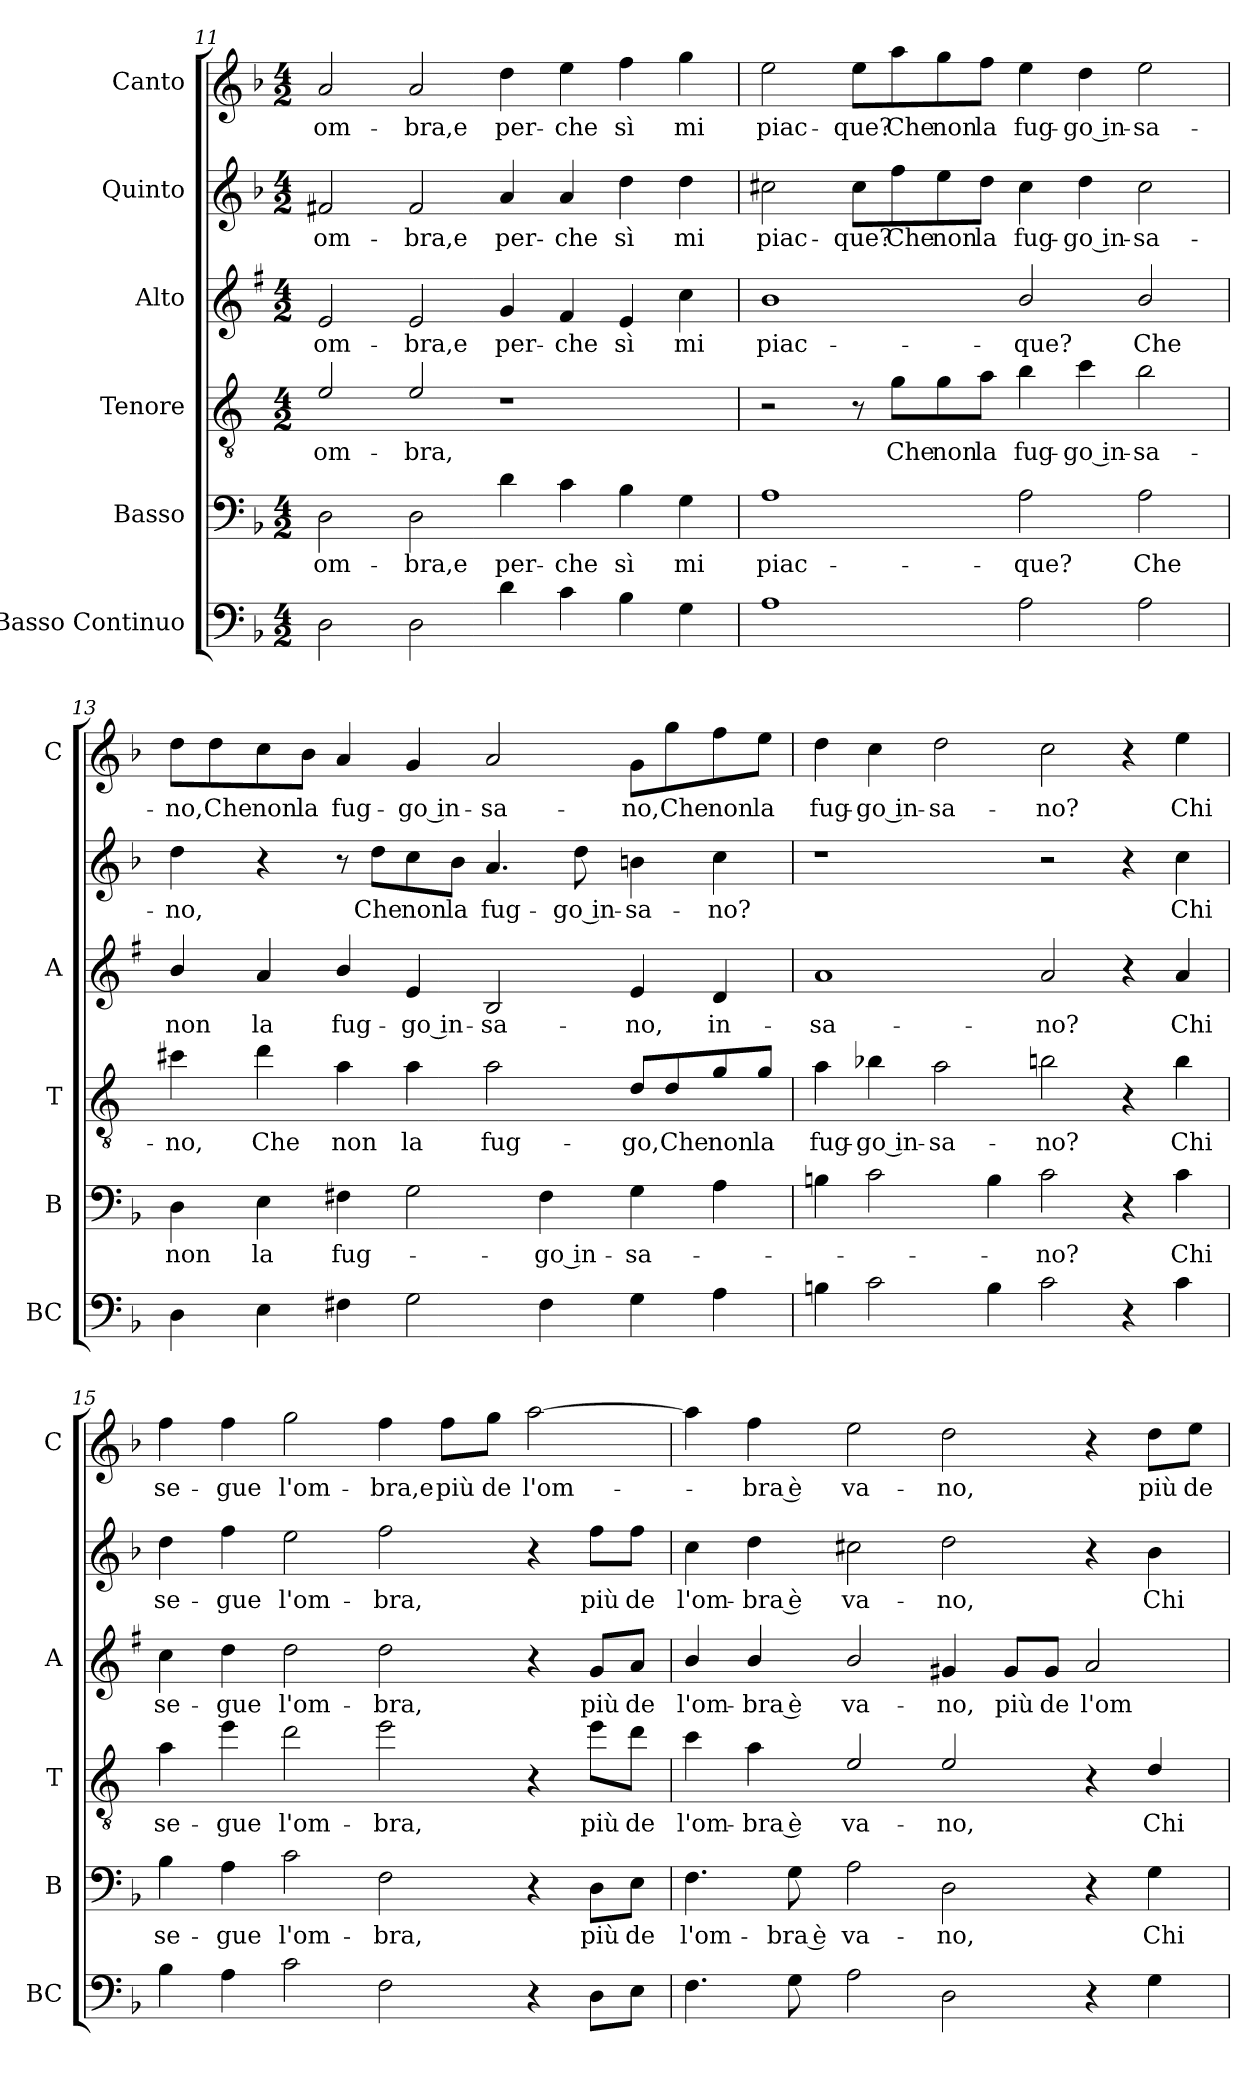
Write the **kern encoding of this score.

**kern	**kern	**text	**kern	**text	**kern	**text	**kern	**text	**kern	**text
*part6	*part5	*part5	*part4	*part4	*part3	*part3	*part2	*part2	*part1	*part1
*staff6	*staff5	*staff5	*staff4	*staff4	*staff3	*staff3	*staff2	*staff2	*staff1	*staff1
*I"Basso Continuo	*I"Basso	*	*I"Tenore	*	*I"Alto	*	*I"Quinto	*	*I"Canto	*
*I'BC	*I'B	*	*I'T	*	*I'A	*	*	*	*I'C	*
*clefF4	*clefF4	*	*clefGv2	*	*clefG2	*	*clefG2	*	*clefG2	*
*	*	*	*ITrd4c7	*	*ITrd1c2	*	*	*	*	*
*k[b-]	*k[b-]	*	*k[b-]	*	*k[b-]	*	*k[b-]	*	*k[b-]	*
*F:	*F:	*	*F:	*	*F:	*	*F:	*	*F:	*
*M4/2	*M4/2	*	*M4/2	*	*M4/2	*	*M4/2	*	*M4/2	*
=11	=11	=11	=11	=11	=11	=11	=11	=11	=11	=11
!	!	!LO:LY:b	!	!LO:LY:b	!	!LO:LY:b	!	!LO:LY:b	!	!LO:LY:b
2D\	2D\	om-	2A/	om-	2d/	om-	2f#X/	om-	2a/	om-
!	!	!LO:LY:b	!	!LO:LY:b	!	!LO:LY:b	!	!LO:LY:b	!	!LO:LY:b
2D\	2D\	-bra,e	2A/	-bra,	2d/	-bra,e	2f#/	-bra,e	2a/	-bra,e
!	!	!LO:LY:b	!	!	!	!LO:LY:b	!	!LO:LY:b	!	!LO:LY:b
4d\	4d\	per-	1r	.	4f/	per-	4a/	per-	4dd\	per-
!	!	!LO:LY:b	!	!	!	!LO:LY:b	!	!LO:LY:b	!	!LO:LY:b
4c\	4c\	-che	.	.	4e/	-che	4a/	-che	4ee\	-che
!	!	!LO:LY:b	!	!	!	!LO:LY:b	!	!LO:LY:b	!	!LO:LY:b
4B-\	4B-\	sì	.	.	4d/	sì	4dd\	sì	4ff\	sì
!	!	!LO:LY:b	!	!	!	!LO:LY:b	!	!LO:LY:b	!	!LO:LY:b
4G\	4G\	mi	.	.	4b-\	mi	4dd\	mi	4gg\	mi
=12	=12	=12	=12	=12	=12	=12	=12	=12	=12	=12
!	!	!LO:LY:b	!	!	!	!LO:LY:b	!	!LO:LY:b	!	!LO:LY:b
1A	1A	piac-	2r	.	1a	piac-	2cc#X\	piac-	2ee\	piac-
!	!	!	!	!	!	!	!	!LO:LY:b	!	!LO:LY:b
.	.	.	8r	.	.	.	8cc#\L	-que?	8ee\L	-que?
!	!	!	!	!LO:LY:b	!	!	!	!LO:LY:b	!	!LO:LY:b
.	.	.	8c\L	Che	.	.	8ff\	Che	8aa\	Che
!	!	!	!	!LO:LY:b	!	!	!	!LO:LY:b	!	!LO:LY:b
.	.	.	8c\	non	.	.	8ee\	non	8gg\	non
!	!	!	!	!LO:LY:b	!	!	!	!LO:LY:b	!	!LO:LY:b
.	.	.	8d\J	la	.	.	8dd\J	la	8ff\J	la
!	!	!LO:LY:b	!	!LO:LY:b	!	!LO:LY:b	!	!LO:LY:b	!	!LO:LY:b
2A\	2A\	-que?	4e\	fug-	2a/	-que?	4cc#\	fug-	4ee\	fug-
!	!	!	!	!LO:LY:b	!	!	!	!LO:LY:b	!	!LO:LY:b
.	.	.	4f\	-go in-	.	.	4dd\	-go in-	4dd\	-go in-
!	!	!LO:LY:b	!	!LO:LY:b	!	!LO:LY:b	!	!LO:LY:b	!	!LO:LY:b
2A\	2A\	Che	2e\	-sa-	2a/	Che	2cc#\	-sa-	2ee\	-sa-
!!LO:LB:g=z
=13	=13	=13	=13	=13	=13	=13	=13	=13	=13	=13
!	!	!LO:LY:b	!	!LO:LY:b	!	!LO:LY:b	!	!LO:LY:b	!	!LO:LY:b
4D\	4D\	non	4f#X\	-no,	4a/	non	4dd\	-no,	8dd\L	-no,
!	!	!	!	!	!	!	!	!	!	!LO:LY:b
.	.	.	.	.	.	.	.	.	8dd\	Che
!	!	!LO:LY:b	!	!LO:LY:b	!	!LO:LY:b	!	!	!	!LO:LY:b
4E\	4E\	la	4g\	Che	4g/	la	4r	.	8cc\	non
!	!	!	!	!	!	!	!	!	!	!LO:LY:b
.	.	.	.	.	.	.	.	.	8b-\J	la
!	!	!LO:LY:b	!	!LO:LY:b	!	!LO:LY:b	!	!	!	!LO:LY:b
4F#X\	4F#X\	fug-	4d\	non	4a/	fug-	8r	.	4a/	fug-
!	!	!	!	!	!	!	!	!LO:LY:b	!	!
.	.	.	.	.	.	.	8dd\L	Che	.	.
!	!	!	!	!LO:LY:b	!	!LO:LY:b	!	!LO:LY:b	!	!LO:LY:b
2G\	2G\	.	4d\	la	4d/	-go in-	8cc\	non	4g/	-go in-
!	!	!	!	!	!	!	!	!LO:LY:b	!	!
.	.	.	.	.	.	.	8b-\J	la	.	.
!	!	!	!	!LO:LY:b	!	!LO:LY:b	!	!LO:LY:b	!	!LO:LY:b
.	.	.	2d\	fug-	2A/	-sa-	4.a/	fug-	2a/	-sa-
!	!	!LO:LY:b	!	!	!	!	!	!	!	!
4F#\	4F#\	-go in-	.	.	.	.	.	.	.	.
!	!	!	!	!	!	!	!	!LO:LY:b	!	!
.	.	.	.	.	.	.	8dd\	-go in-	.	.
!	!	!LO:LY:b	!	!LO:LY:b	!	!LO:LY:b	!	!LO:LY:b	!	!LO:LY:b
4G\	4G\	-sa-	8G/L	-go,	4d/	-no,	4bn\	-sa-	8g\L	-no,
!	!	!	!	!LO:LY:b	!	!	!	!	!	!LO:LY:b
.	.	.	8G/	Che	.	.	.	.	8gg\	Che
!	!	!	!	!LO:LY:b	!	!LO:LY:b	!	!LO:LY:b	!	!LO:LY:b
4A\	4A\	.	8c/	non	4c/	in-	4cc\	-no?	8ff\	non
!	!	!	!	!LO:LY:b	!	!	!	!	!	!LO:LY:b
.	.	.	8c/J	la	.	.	.	.	8ee\J	la
=14	=14	=14	=14	=14	=14	=14	=14	=14	=14	=14
!	!	!	!	!LO:LY:b	!	!LO:LY:b	!	!	!	!LO:LY:b
4Bn\	4Bn\	.	4d\	fug-	1g	-sa-	1r	.	4dd\	fug-
!	!	!	!	!LO:LY:b	!	!	!	!	!	!LO:LY:b
2c\	2c\	.	4e-X\	-go in-	.	.	.	.	4cc\	-go in-
!	!	!	!	!LO:LY:b	!	!	!	!	!	!LO:LY:b
.	.	.	2d\	-sa-	.	.	.	.	2dd\	-sa-
4B\	4B\	.	.	.	.	.	.	.	.	.
!	!	!LO:LY:b	!	!LO:LY:b	!	!LO:LY:b	!	!	!	!LO:LY:b
2c\	2c\	-no?	2en\	-no?	2g/	-no?	2r	.	2cc\	-no?
4r	4r	.	4r	.	4r	.	4r	.	4r	.
!	!	!LO:LY:b	!	!LO:LY:b	!	!LO:LY:b	!	!LO:LY:b	!	!LO:LY:b
4c\	4c\	Chi	4e\	Chi	4g/	Chi	4cc\	Chi	4ee\	Chi
=15	=15	=15	=15	=15	=15	=15	=15	=15	=15	=15
!	!	!LO:LY:b	!	!LO:LY:b	!	!LO:LY:b	!	!LO:LY:b	!	!LO:LY:b
4B-\	4B-\	se-	4d\	se-	4b-\	se-	4dd\	se-	4ff\	se-
!	!	!LO:LY:b	!	!LO:LY:b	!	!LO:LY:b	!	!LO:LY:b	!	!LO:LY:b
4A\	4A\	-gue	4a\	-gue	4cc\	-gue	4ff\	-gue	4ff\	-gue
!	!	!LO:LY:b	!	!LO:LY:b	!	!LO:LY:b	!	!LO:LY:b	!	!LO:LY:b
2c\	2c\	l'om-	2g\	l'om-	2cc\	l'om-	2ee\	l'om-	2gg\	l'om-
!	!	!LO:LY:b	!	!LO:LY:b	!	!LO:LY:b	!	!LO:LY:b	!	!LO:LY:b
2F\	2F\	-bra,	2a\	-bra,	2cc\	-bra,	2ff\	-bra,	4ff\	-bra,e
!	!	!	!	!	!	!	!	!	!	!LO:LY:b
.	.	.	.	.	.	.	.	.	8ff\L	più
!	!	!	!	!	!	!	!	!	!	!LO:LY:b
.	.	.	.	.	.	.	.	.	8gg\J	de
!	!	!	!	!	!	!	!	!	!	!LO:LY:b
4r	4r	.	4r	.	4r	.	4r	.	[2aa\	l'om-
!	!	!LO:LY:b	!	!LO:LY:b	!	!LO:LY:b	!	!LO:LY:b	!	!
8D\L	8D\L	più	8a\L	più	8f/L	più	8ff\L	più	.	.
!	!	!LO:LY:b	!	!LO:LY:b	!	!LO:LY:b	!	!LO:LY:b	!	!
8E\J	8E\J	de	8g\J	de	8g/J	de	8ff\J	de	.	.
!!LO:PB:g=z
=16	=16	=16	=16	=16	=16	=16	=16	=16	=16	=16
!	!	!LO:LY:b	!	!LO:LY:b	!	!LO:LY:b	!	!LO:LY:b	!	!
4.F\	4.F\	l'om-	4f\	l'om-	4a/	l'om-	4cc\	l'om-	4aa\]	.
!	!	!	!	!LO:LY:b	!	!LO:LY:b	!	!LO:LY:b	!	!LO:LY:b
.	.	.	4d\	-bra è	4a/	-bra è	4dd\	-bra è	4ff\	-bra è
!	!	!LO:LY:b	!	!	!	!	!	!	!	!
8G\	8G\	-bra è	.	.	.	.	.	.	.	.
!	!	!LO:LY:b	!	!LO:LY:b	!	!LO:LY:b	!	!LO:LY:b	!	!LO:LY:b
2A\	2A\	va-	2A/	va-	2a/	va-	2cc#X\	va-	2ee\	va-
!	!	!LO:LY:b	!	!LO:LY:b	!	!LO:LY:b	!	!LO:LY:b	!	!LO:LY:b
2D\	2D\	-no,	2A/	-no,	4f#X/	-no,	2dd\	-no,	2dd\	-no,
!	!	!	!	!	!	!LO:LY:b	!	!	!	!
.	.	.	.	.	8f#/L	più	.	.	.	.
!	!	!	!	!	!	!LO:LY:b	!	!	!	!
.	.	.	.	.	8f#/J	de	.	.	.	.
!	!	!	!	!	!	!LO:LY:b	!	!	!	!
4r	4r	.	4r	.	2g/	l'om-	4r	.	4r	.
!	!	!LO:LY:b	!	!LO:LY:b	!	!	!	!LO:LY:b	!	!LO:LY:b
4G\	4G\	Chi	4G/	Chi	.	.	4b-\	Chi	8dd\L	più
!	!	!	!	!	!	!	!	!	!	!LO:LY:b
.	.	.	.	.	.	.	.	.	8ee\J	de
=	=	=	=	=	=	=	=	=	=	=
*-	*-	*-	*-	*-	*-	*-	*-	*-	*-	*-
